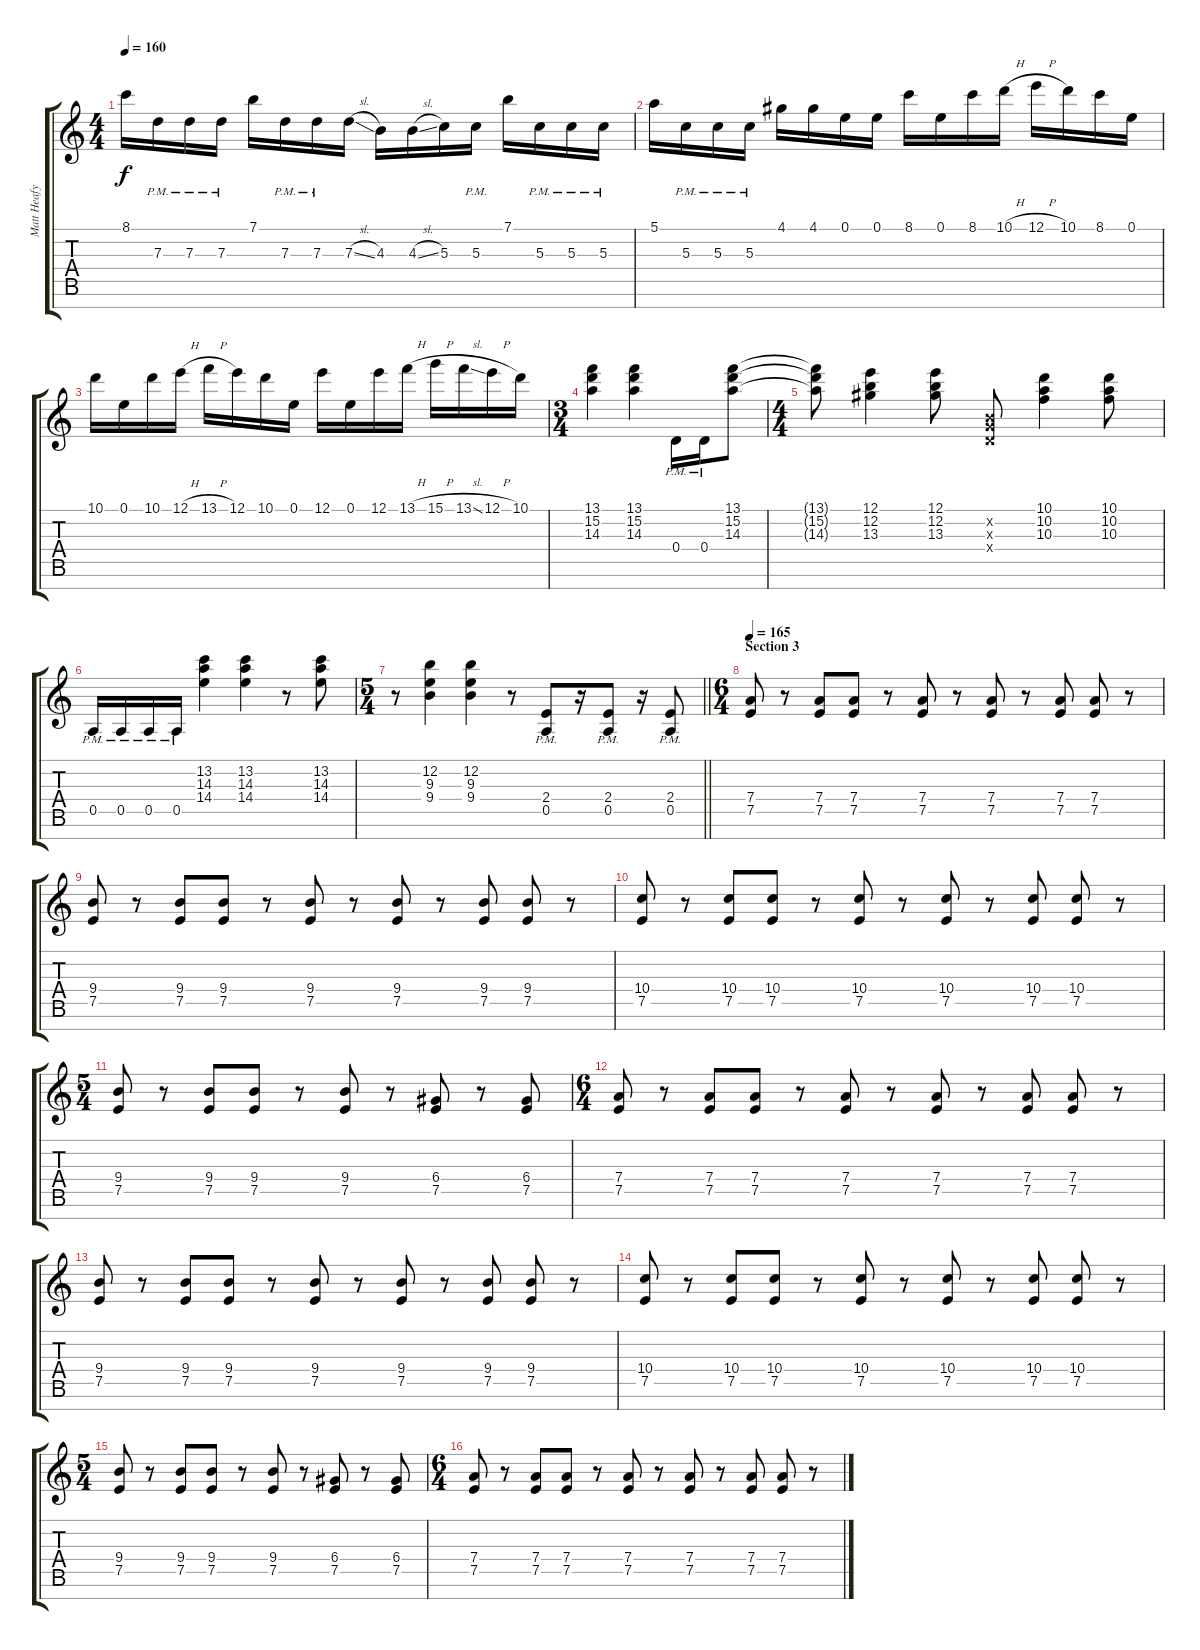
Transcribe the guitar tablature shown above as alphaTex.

\track ("Matt Heafy" "Matt Heafy") {instrument distortionguitar}
\staff {score tabs}
\tuning (E4 B3 G3 D3 A2 E2 B1) {hide}
\ts (4 4)
\tempo 160
\clef g2
\ks c
8.1.16{dy f} 7.3{pm}.16 7.3{pm}.16 7.3{pm}.16 7.1.16 7.3{pm}.16 7.3{pm}.16 7.3{sl}.16 4.3.16 4.3{sl}.16 5.3.16 5.3{pm}.16 7.1.16 5.3{pm}.16 5.3{pm}.16 5.3{pm}.16 |
5.1.16 5.3{pm}.16 5.3{pm}.16 5.3{pm}.16 4.1.16 4.1.16 0.1.16 0.1.16 8.1.16 0.1.16 8.1.16 10.1{h}.16 12.1{h}.16 10.1.16 8.1.16 0.1.16 |
10.1.16 0.1.16 10.1.16 12.1{h}.16 13.1{h}.16 12.1.16 10.1.16 0.1.16 12.1.16 0.1.16 12.1.16 13.1{h}.16 15.1{h}.16 13.1{sl}.16 12.1{h}.16 10.1.16 |
\ts (3 4)
(13.1 15.2 14.3).4 (13.1 15.2 14.3).4 0.4{pm}.16 0.4{pm}.16 (13.1 15.2 14.3).8 |
\ts (4 4)
(13.1{t} 15.2{t} 14.3{t}).8 (12.1 12.2 13.3).4 (12.1 12.2 13.3).8 (0.2{x} 0.3{x} 0.4{x}).8 (10.1 10.2 10.3).4 (10.1 10.2 10.3).8 |
0.5{pm}.16 0.5{pm}.16 0.5{pm}.16 0.5{pm}.16 (13.2 14.3 14.4).4 (13.2 14.3 14.4).4 r.8 (13.2 14.3 14.4).8 |
\ts (5 4)
\barLineRight lightlight
r.8 (12.2 9.3 9.4).4 (12.2 9.3 9.4).4 r.8 (2.4{pm} 0.5{pm}).8 r.16 (2.4{pm} 0.5{pm}).8 r.16 (2.4{pm} 0.5{pm}).8 |
\ts (6 4)
\section ("" "Section 3")
\tempo 165
(7.4 7.5).8 r.8 (7.4 7.5).8 (7.4 7.5).8 r.8 (7.4 7.5).8 r.8 (7.4 7.5).8 r.8 (7.4 7.5).8 (7.4 7.5).8 r.8 |
(9.4 7.5).8 r.8 (9.4 7.5).8 (9.4 7.5).8 r.8 (9.4 7.5).8 r.8 (9.4 7.5).8 r.8 (9.4 7.5).8 (9.4 7.5).8 r.8 |
(10.4 7.5).8 r.8 (10.4 7.5).8 (10.4 7.5).8 r.8 (10.4 7.5).8 r.8 (10.4 7.5).8 r.8 (10.4 7.5).8 (10.4 7.5).8 r.8 |
\ts (5 4)
(9.4 7.5).8 r.8 (9.4 7.5).8 (9.4 7.5).8 r.8 (9.4 7.5).8 r.8 (6.4 7.5).8 r.8 (6.4 7.5).8 |
\ts (6 4)
(7.4 7.5).8 r.8 (7.4 7.5).8 (7.4 7.5).8 r.8 (7.4 7.5).8 r.8 (7.4 7.5).8 r.8 (7.4 7.5).8 (7.4 7.5).8 r.8 |
(9.4 7.5).8 r.8 (9.4 7.5).8 (9.4 7.5).8 r.8 (9.4 7.5).8 r.8 (9.4 7.5).8 r.8 (9.4 7.5).8 (9.4 7.5).8 r.8 |
(10.4 7.5).8 r.8 (10.4 7.5).8 (10.4 7.5).8 r.8 (10.4 7.5).8 r.8 (10.4 7.5).8 r.8 (10.4 7.5).8 (10.4 7.5).8 r.8 |
\ts (5 4)
(9.4 7.5).8 r.8 (9.4 7.5).8 (9.4 7.5).8 r.8 (9.4 7.5).8 r.8 (6.4 7.5).8 r.8 (6.4 7.5).8 |
\ts (6 4)
(7.4 7.5).8 r.8 (7.4 7.5).8 (7.4 7.5).8 r.8 (7.4 7.5).8 r.8 (7.4 7.5).8 r.8 (7.4 7.5).8 (7.4 7.5).8 r.8
